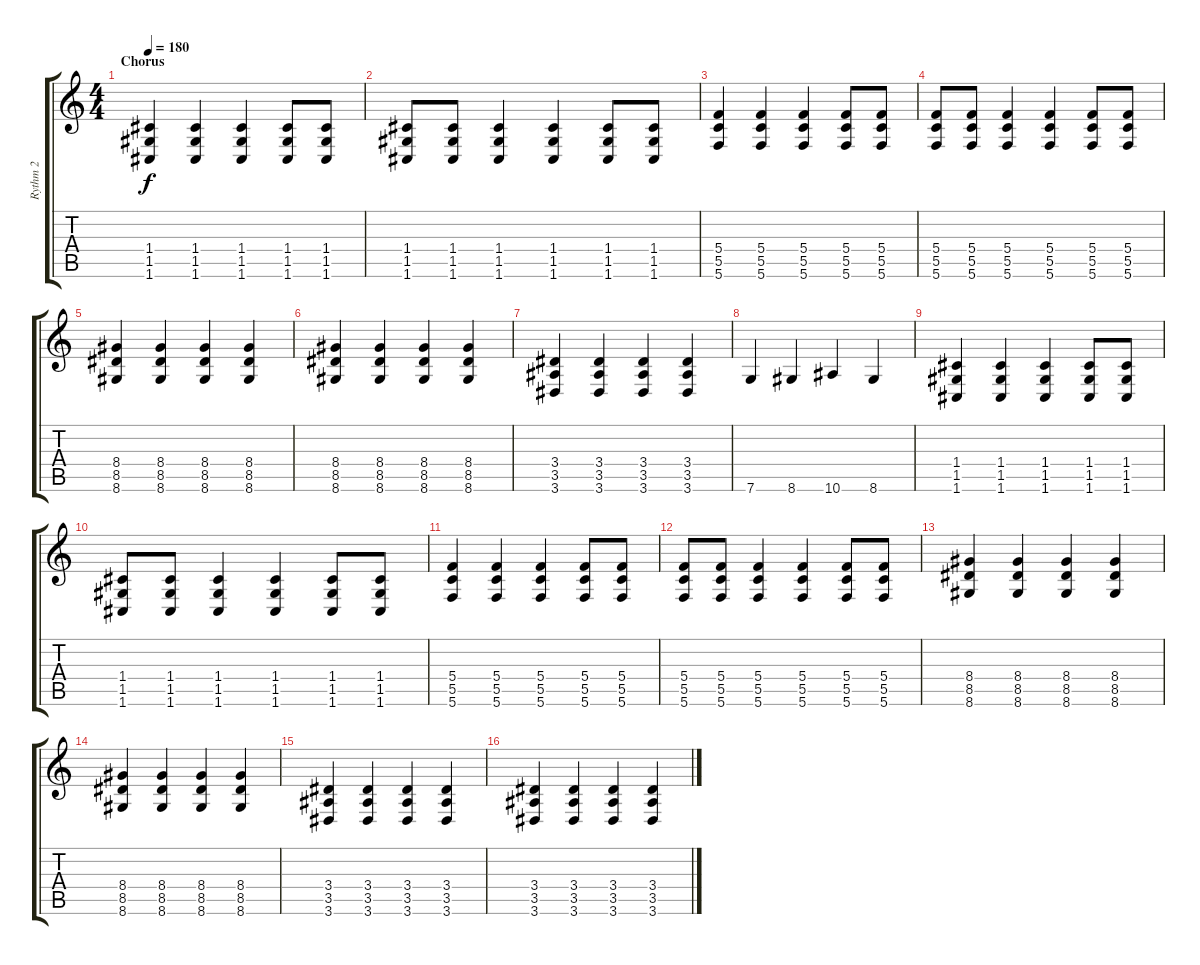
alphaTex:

\track ("Rythm 2" "Rythm 2") {instrument distortionguitar}
\staff {score tabs}
\tuning (D4 A3 F3 C3 G2 C2) {hide}
\ts (4 4)
\section ("" "Chorus")
\tempo 180
\clef g2
\ks c
(1.4 1.5 1.6).4{dy f} (1.4 1.5 1.6).4 (1.4 1.5 1.6).4 (1.4 1.5 1.6).8 (1.4 1.5 1.6).8 |
(1.4 1.5 1.6).8 (1.4 1.5 1.6).8 (1.4 1.5 1.6).4 (1.4 1.5 1.6).4 (1.4 1.5 1.6).8 (1.4 1.5 1.6).8 |
(5.4 5.5 5.6).4 (5.4 5.5 5.6).4 (5.4 5.5 5.6).4 (5.4 5.5 5.6).8 (5.4 5.5 5.6).8 |
(5.4 5.5 5.6).8 (5.4 5.5 5.6).8 (5.4 5.5 5.6).4 (5.4 5.5 5.6).4 (5.4 5.5 5.6).8 (5.4 5.5 5.6).8 |
(8.4 8.5 8.6).4 (8.4 8.5 8.6).4 (8.4 8.5 8.6).4 (8.4 8.5 8.6).4 |
(8.4 8.5 8.6).4 (8.4 8.5 8.6).4 (8.4 8.5 8.6).4 (8.4 8.5 8.6).4 |
(3.4 3.5 3.6).4 (3.4 3.5 3.6).4 (3.4 3.5 3.6).4 (3.4 3.5 3.6).4 |
7.6.4 8.6.4 10.6.4 8.6.4 |
(1.4 1.5 1.6).4 (1.4 1.5 1.6).4 (1.4 1.5 1.6).4 (1.4 1.5 1.6).8 (1.4 1.5 1.6).8 |
(1.4 1.5 1.6).8 (1.4 1.5 1.6).8 (1.4 1.5 1.6).4 (1.4 1.5 1.6).4 (1.4 1.5 1.6).8 (1.4 1.5 1.6).8 |
(5.4 5.5 5.6).4 (5.4 5.5 5.6).4 (5.4 5.5 5.6).4 (5.4 5.5 5.6).8 (5.4 5.5 5.6).8 |
(5.4 5.5 5.6).8 (5.4 5.5 5.6).8 (5.4 5.5 5.6).4 (5.4 5.5 5.6).4 (5.4 5.5 5.6).8 (5.4 5.5 5.6).8 |
(8.4 8.5 8.6).4 (8.4 8.5 8.6).4 (8.4 8.5 8.6).4 (8.4 8.5 8.6).4 |
(8.4 8.5 8.6).4 (8.4 8.5 8.6).4 (8.4 8.5 8.6).4 (8.4 8.5 8.6).4 |
(3.4 3.5 3.6).4 (3.4 3.5 3.6).4 (3.4 3.5 3.6).4 (3.4 3.5 3.6).4 |
(3.4 3.5 3.6).4 (3.4 3.5 3.6).4 (3.4 3.5 3.6).4 (3.4 3.5 3.6).4
